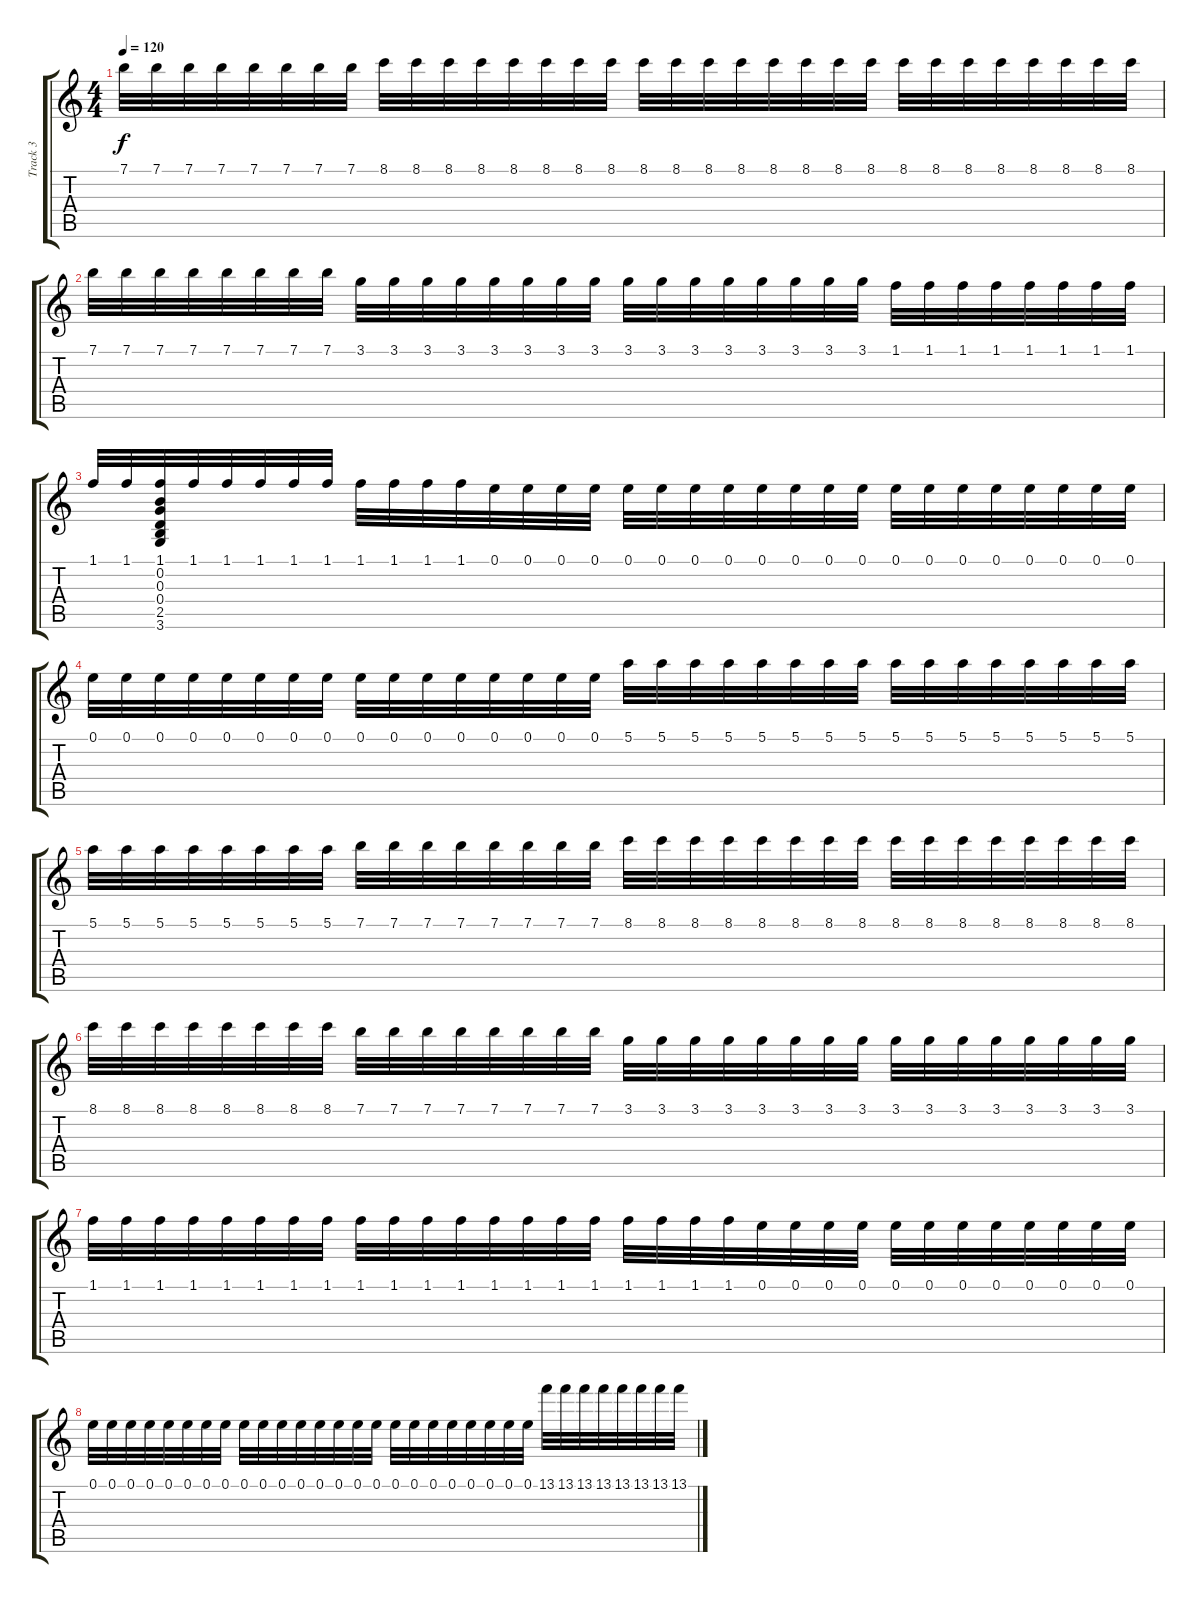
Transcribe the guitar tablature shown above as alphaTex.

\track ("Track 3" "Track 3") {instrument acousticguitarnylon}
\staff {score tabs}
\tuning (E4 B3 G3 D3 A2 E2) {hide}
\ts (4 4)
\tempo 120
\clef g2
\ks c
7.1.32{dy f} 7.1.32 7.1.32 7.1.32 7.1.32 7.1.32 7.1.32 7.1.32 8.1.32 8.1.32 8.1.32 8.1.32 8.1.32 8.1.32 8.1.32 8.1.32 8.1.32 8.1.32 8.1.32 8.1.32 8.1.32 8.1.32 8.1.32 8.1.32 8.1.32 8.1.32 8.1.32 8.1.32 8.1.32 8.1.32 8.1.32 8.1.32 |
7.1.32 7.1.32 7.1.32 7.1.32 7.1.32 7.1.32 7.1.32 7.1.32 3.1.32 3.1.32 3.1.32 3.1.32 3.1.32 3.1.32 3.1.32 3.1.32 3.1.32 3.1.32 3.1.32 3.1.32 3.1.32 3.1.32 3.1.32 3.1.32 1.1.32 1.1.32 1.1.32 1.1.32 1.1.32 1.1.32 1.1.32 1.1.32 |
1.1.32 1.1.32 (1.1 0.2{t} 0.3{t} 0.4{t} 2.5{t} 3.6{t}).32 1.1.32 1.1.32 1.1.32 1.1.32 1.1.32 1.1.32 1.1.32 1.1.32 1.1.32 0.1.32 0.1.32 0.1.32 0.1.32 0.1.32 0.1.32 0.1.32 0.1.32 0.1.32 0.1.32 0.1.32 0.1.32 0.1.32 0.1.32 0.1.32 0.1.32 0.1.32 0.1.32 0.1.32 0.1.32 |
0.1.32 0.1.32 0.1.32 0.1.32 0.1.32 0.1.32 0.1.32 0.1.32 0.1.32 0.1.32 0.1.32 0.1.32 0.1.32 0.1.32 0.1.32 0.1.32 5.1.32 5.1.32 5.1.32 5.1.32 5.1.32 5.1.32 5.1.32 5.1.32 5.1.32 5.1.32 5.1.32 5.1.32 5.1.32 5.1.32 5.1.32 5.1.32 |
5.1.32 5.1.32 5.1.32 5.1.32 5.1.32 5.1.32 5.1.32 5.1.32 7.1.32 7.1.32 7.1.32 7.1.32 7.1.32 7.1.32 7.1.32 7.1.32 8.1.32 8.1.32 8.1.32 8.1.32 8.1.32 8.1.32 8.1.32 8.1.32 8.1.32 8.1.32 8.1.32 8.1.32 8.1.32 8.1.32 8.1.32 8.1.32 |
8.1.32 8.1.32 8.1.32 8.1.32 8.1.32 8.1.32 8.1.32 8.1.32 7.1.32 7.1.32 7.1.32 7.1.32 7.1.32 7.1.32 7.1.32 7.1.32 3.1.32 3.1.32 3.1.32 3.1.32 3.1.32 3.1.32 3.1.32 3.1.32 3.1.32 3.1.32 3.1.32 3.1.32 3.1.32 3.1.32 3.1.32 3.1.32 |
1.1.32 1.1.32 1.1.32 1.1.32 1.1.32 1.1.32 1.1.32 1.1.32 1.1.32 1.1.32 1.1.32 1.1.32 1.1.32 1.1.32 1.1.32 1.1.32 1.1.32 1.1.32 1.1.32 1.1.32 0.1.32 0.1.32 0.1.32 0.1.32 0.1.32 0.1.32 0.1.32 0.1.32 0.1.32 0.1.32 0.1.32 0.1.32 |
0.1.32 0.1.32 0.1.32 0.1.32 0.1.32 0.1.32 0.1.32 0.1.32 0.1.32 0.1.32 0.1.32 0.1.32 0.1.32 0.1.32 0.1.32 0.1.32 0.1.32 0.1.32 0.1.32 0.1.32 0.1.32 0.1.32 0.1.32 0.1.32 13.1.32 13.1.32 13.1.32 13.1.32 13.1.32 13.1.32 13.1.32 13.1.32
